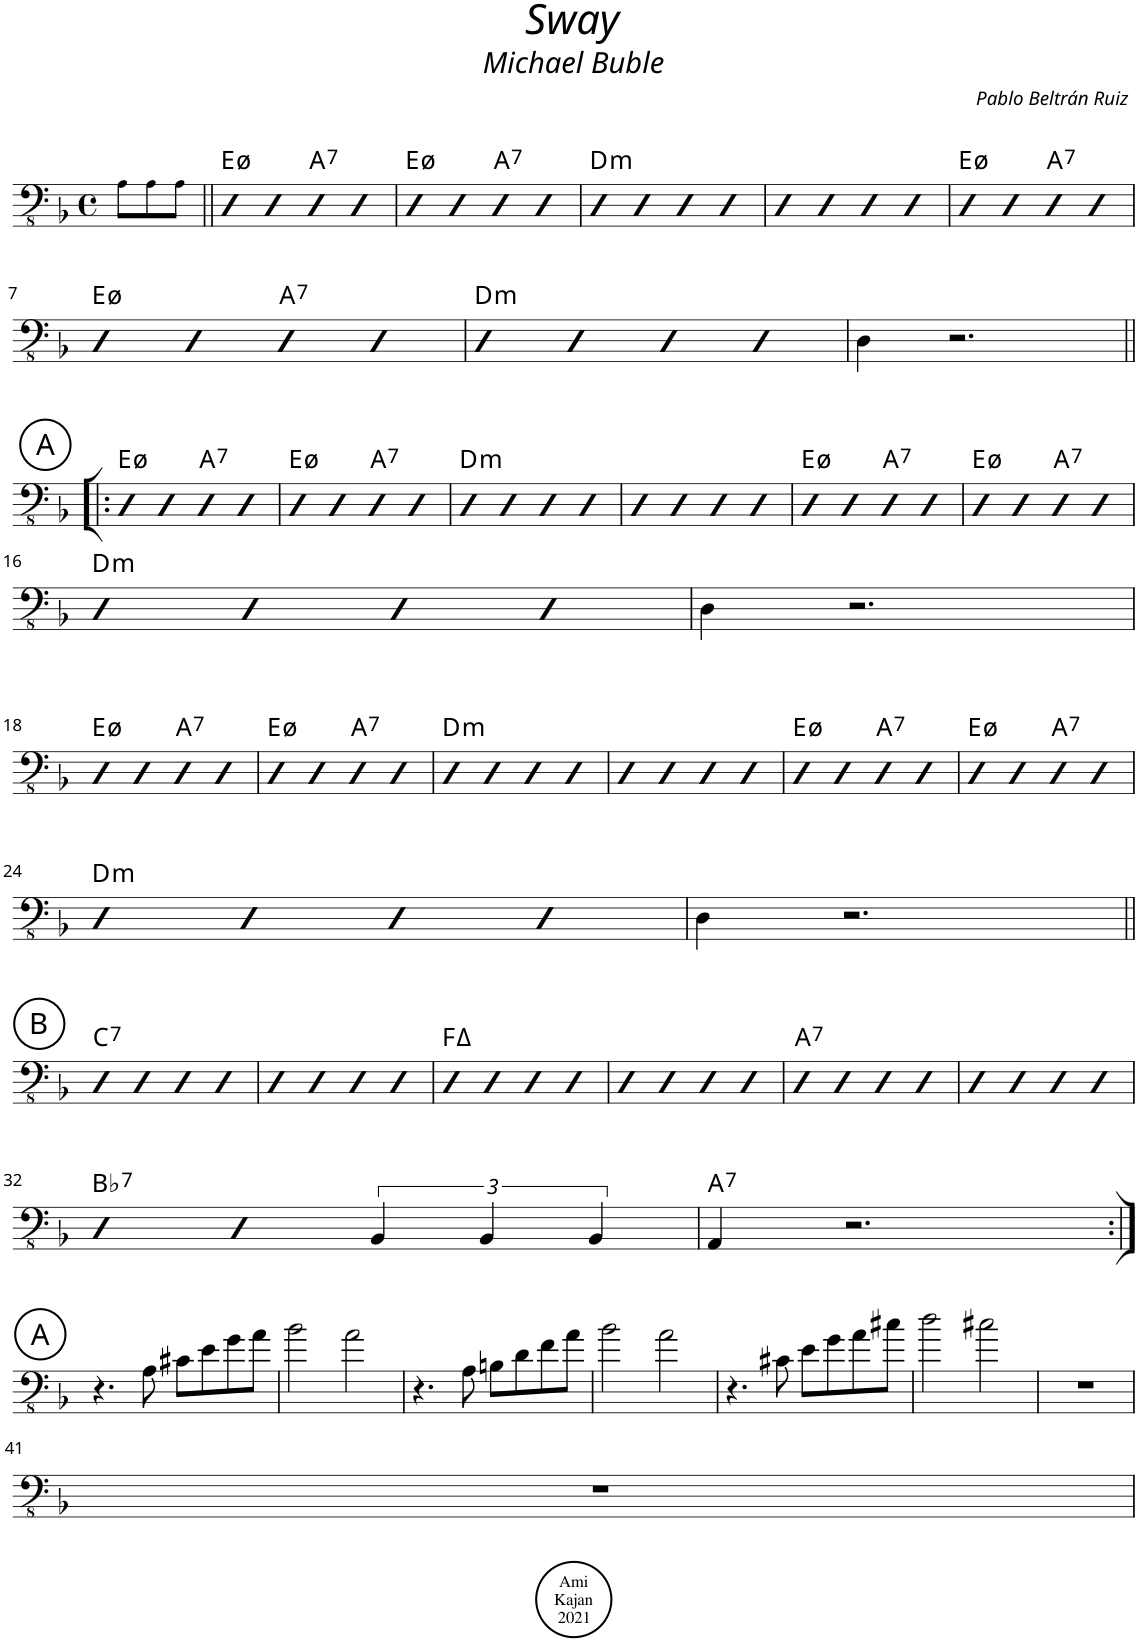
**kern	**harte
*part1	*part1
*staff1	*
*I"Acoustic Bass	*
*I'Bass	*
*clefFv4	*
*k[b-]	*
*M4/4	*
*met(c)	*
=1	=1
8AA!\L	.
8AA!\	.
8AA!\J	.
=2||	=2||
4DD	E:hdim7
4DD	.
!	!LO:H:kt=7
4DD	A:7
4DD	.
=3	=3
4DD	E:hdim7
4DD	.
!	!LO:H:kt=7
4DD	A:7
4DD	.
=4	=4
!	!LO:H:kt=m
4DD	D:min
4DD	.
4DD	.
4DD	.
=5	=5
4DD	.
4DD	.
4DD	.
4DD	.
=6	=6
4DD	E:hdim7
4DD	.
!	!LO:H:kt=7
4DD	A:7
4DD	.
!!LO:LB:g=z
=7	=7
4DD	E:hdim7
4DD	.
!	!LO:H:kt=7
4DD	A:7
4DD	.
=8	=8
!	!LO:H:kt=m
4DD	D:min
4DD	.
4DD	.
4DD	.
=9	=9
4DD\	.
2.r	.
!!LO:LB:g=z
!!LO:REH:place=s1:a:cj:enc=circle:fs=14:t=A
=10!|:	=10!|:
4DD	E:hdim7
4DD	.
!	!LO:H:kt=7
4DD	A:7
4DD	.
=11	=11
4DD	E:hdim7
4DD	.
!	!LO:H:kt=7
4DD	A:7
4DD	.
=12	=12
!	!LO:H:kt=m
4DD	D:min
4DD	.
4DD	.
4DD	.
=13	=13
4DD	.
4DD	.
4DD	.
4DD	.
=14	=14
4DD	E:hdim7
4DD	.
!	!LO:H:kt=7
4DD	A:7
4DD	.
=15	=15
4DD	E:hdim7
4DD	.
!	!LO:H:kt=7
4DD	A:7
4DD	.
!!LO:LB:g=z
=16	=16
!	!LO:H:kt=m
4DD	D:min
4DD	.
4DD	.
4DD	.
=17	=17
4DD\	.
2.r	.
!!LO:LB:g=z
=18	=18
4DD	E:hdim7
4DD	.
!	!LO:H:kt=7
4DD	A:7
4DD	.
=19	=19
4DD	E:hdim7
4DD	.
!	!LO:H:kt=7
4DD	A:7
4DD	.
=20	=20
!	!LO:H:kt=m
4DD	D:min
4DD	.
4DD	.
4DD	.
=21	=21
4DD	.
4DD	.
4DD	.
4DD	.
=22	=22
4DD	E:hdim7
4DD	.
!	!LO:H:kt=7
4DD	A:7
4DD	.
=23	=23
4DD	E:hdim7
4DD	.
!	!LO:H:kt=7
4DD	A:7
4DD	.
!!LO:LB:g=z
=24	=24
!	!LO:H:kt=m
4DD	D:min
4DD	.
4DD	.
4DD	.
=25	=25
4DD\	.
2.r	.
!!LO:LB:g=z
!!LO:REH:place=s1:a:cj:enc=circle:fs=14:t=B
=26||	=26||
!	!LO:H:kt=7
4DD	C:7
4DD	.
4DD	.
4DD	.
=27	=27
4DD	.
4DD	.
4DD	.
4DD	.
=28	=28
4DD	F:maj
4DD	.
4DD	.
4DD	.
=29	=29
4DD	.
4DD	.
4DD	.
4DD	.
=30	=30
!	!LO:H:kt=7
4DD	A:7
4DD	.
4DD	.
4DD	.
=31	=31
4DD	.
4DD	.
4DD	.
4DD	.
!!LO:LB:g=z
=32	=32
!	!LO:H:kt=7
4DD	Bb:7
4DD	.
6BBB-/	.
6BBB-/	.
6BBB-/	.
=33	=33
!	!LO:H:kt=7
4AAA/	A:7
2.r	.
!!LO:LB:g=z
!!LO:REH:place=s1:a:cj:enc=circle:fs=14:t=A
=34:|!	=34:|!
4.r	.
8AA\	.
8C#X\L	.
8E\	.
8G\	.
8A\J	.
=35	=35
2B-\	.
2A\	.
=36	=36
4.r	.
8AA\	.
8BBn\L	.
8D\	.
8F\	.
8A\J	.
=37	=37
2B-\	.
2A\	.
=38	=38
4.r	.
8C#X\	.
8E\L	.
8G\	.
8A\	.
8c#X\J	.
=39	=39
2d\	.
2c#X\	.
=40	=40
1r	.
!!LO:LB:g=z
=41	=41
1r	.
=	=
*-	*-
